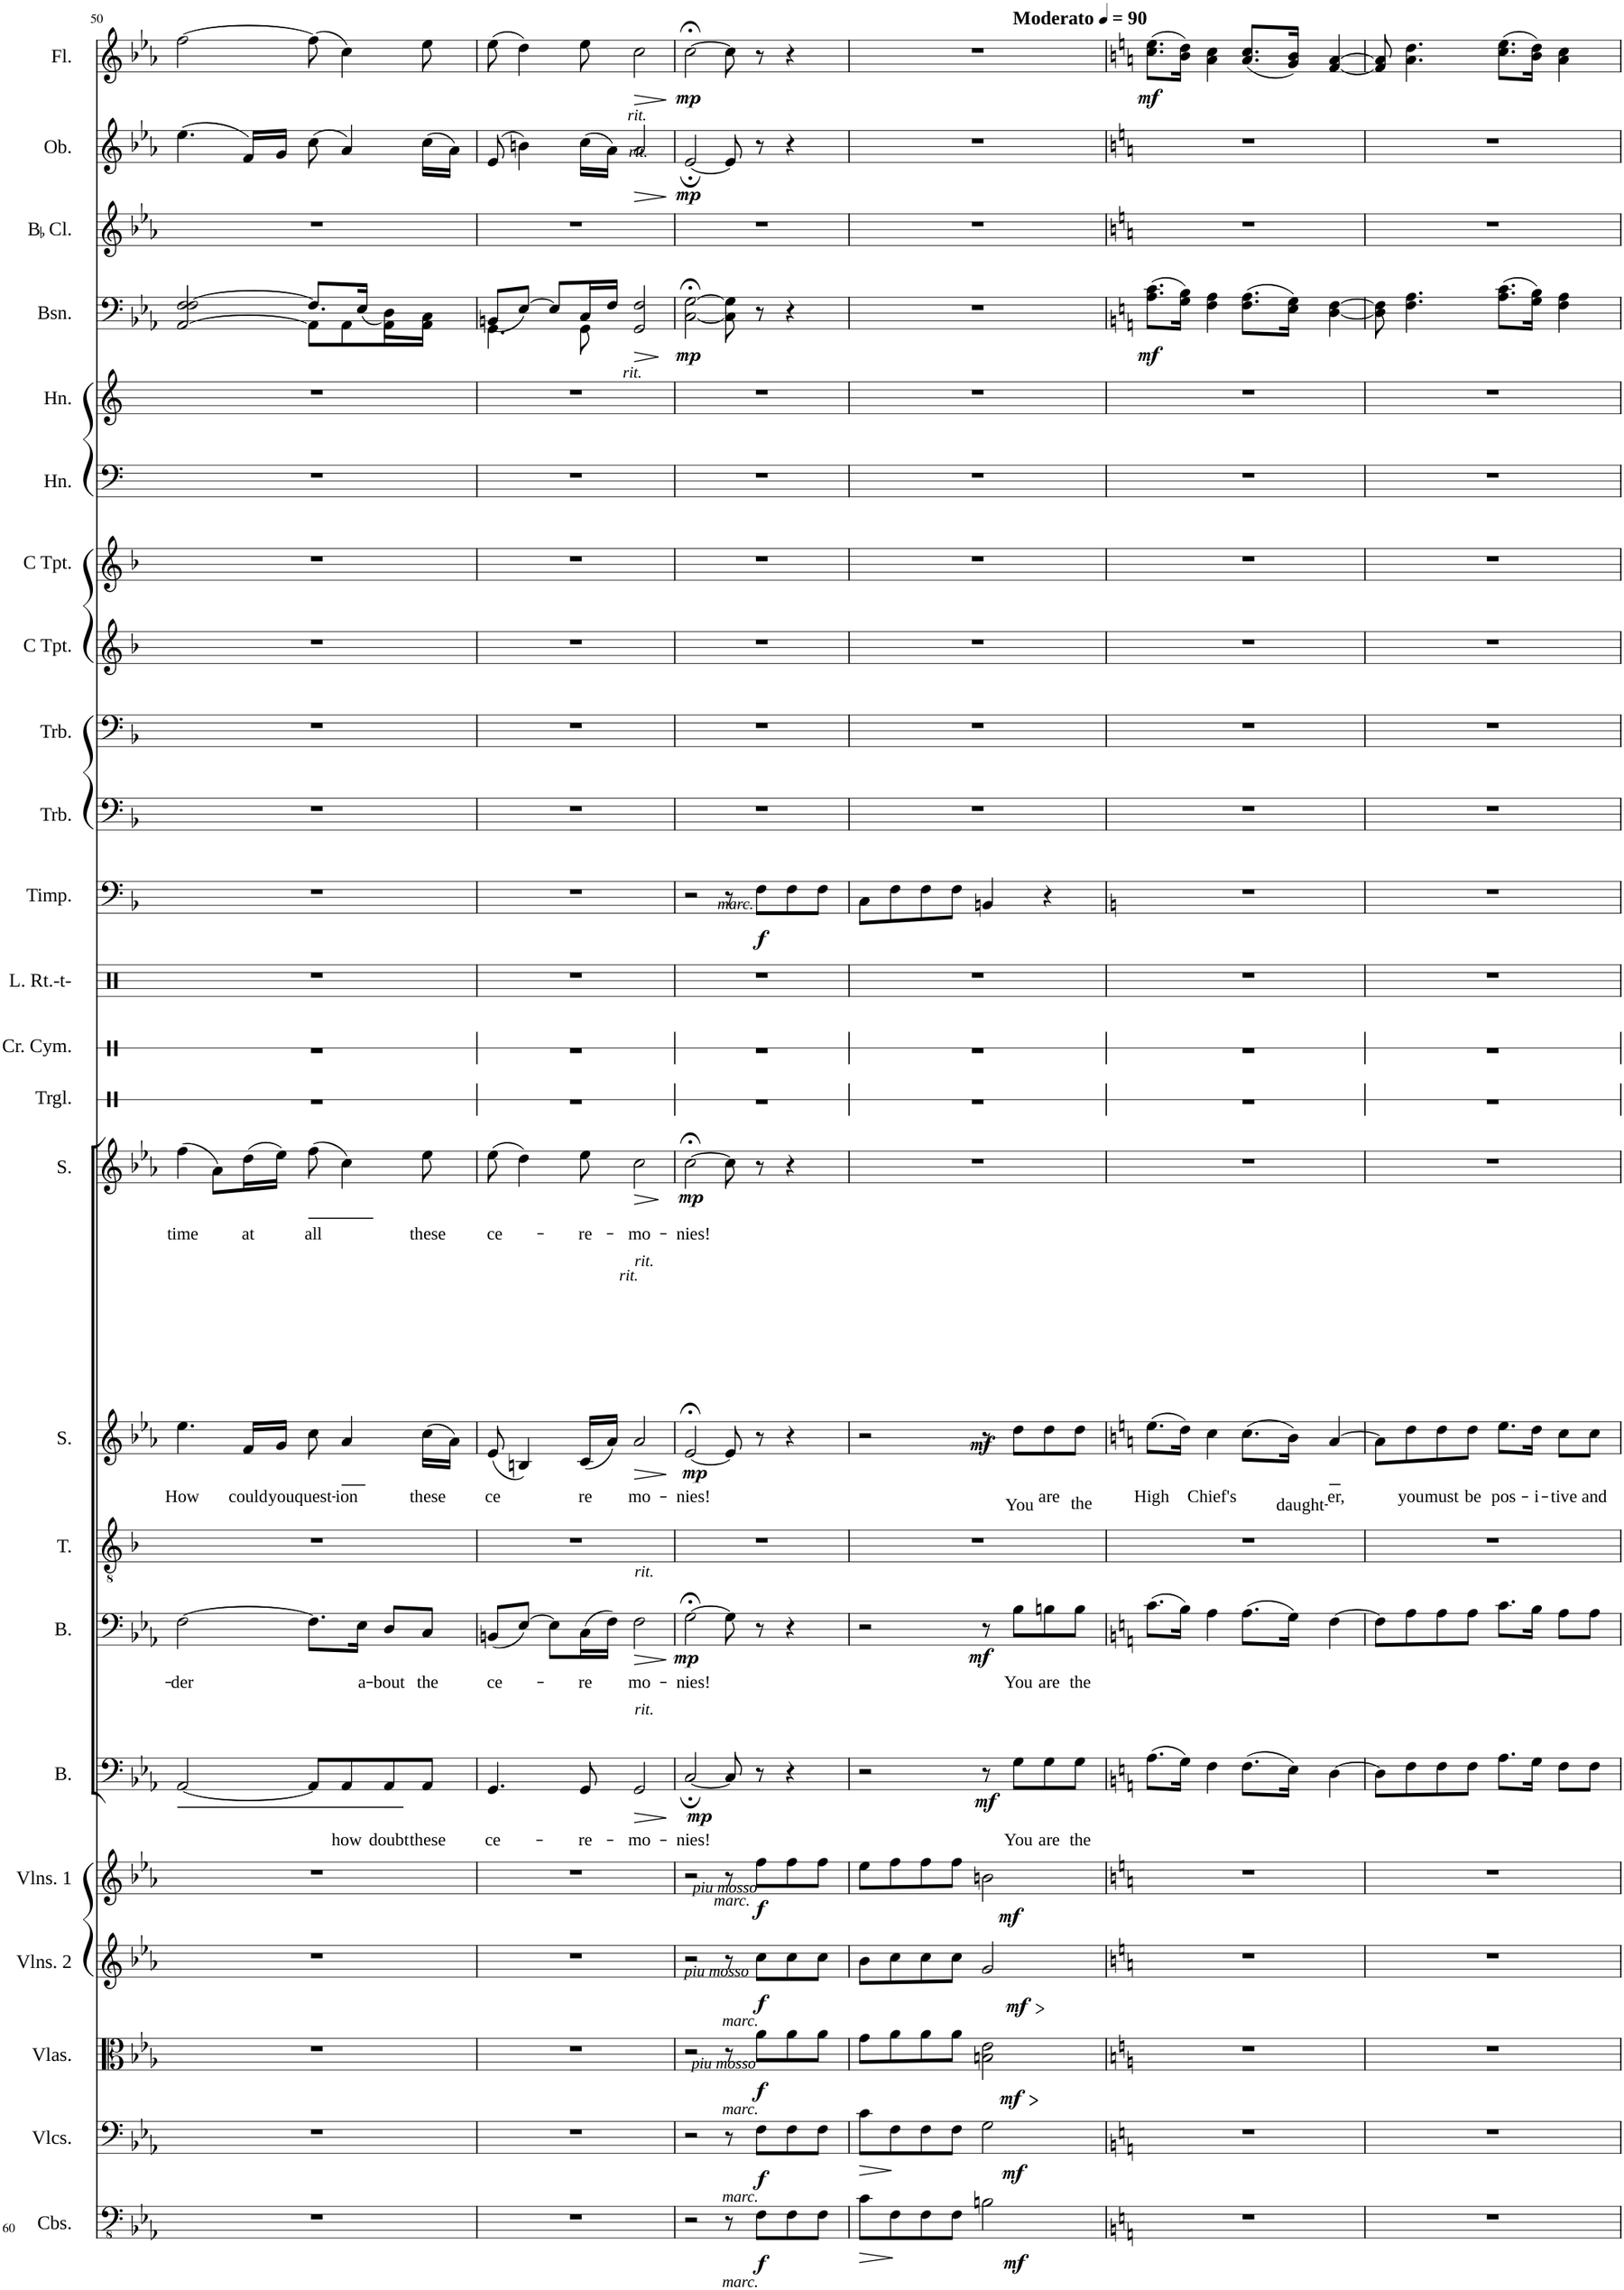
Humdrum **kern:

**kern	**dynam	**kern	**dynam	**kern	**dynam	**kern	**dynam	**kern	**dynam	**kern	**text	**dynam	**kern	**text	**dynam	**kern	**kern	**text	**dynam	**kern	**text	**dynam	**kern	**kern	**kern	**kern	**dynam	**kern	**kern	**kern	**kern	**kern	**kern	**kern	**dynam	**kern	**kern	**dynam	**kern	**dynam
*part24	*part24	*part23	*part23	*part22	*part22	*part21	*part21	*part20	*part20	*part19	*part19	*part19	*part18	*part18	*part18	*part17	*part16	*part16	*part16	*part15	*part15	*part15	*part14	*part13	*part12	*part11	*part11	*part10	*part9	*part8	*part7	*part6	*part5	*part4	*part4	*part3	*part2	*part2	*part1	*part1
*staff24	*staff24	*staff23	*staff23	*staff22	*staff22	*staff21	*staff21	*staff20	*staff20	*staff19	*staff19	*staff19	*staff18	*staff18	*staff18	*staff17	*staff16	*staff16	*staff16	*staff15	*staff15	*staff15	*staff14	*staff13	*staff12	*staff11	*staff11	*staff10	*staff9	*staff8	*staff7	*staff6	*staff5	*staff4	*staff4	*staff3	*staff2	*staff2	*staff1	*staff1
*I"Contrabasses	*	*I"Violoncellos	*	*I"Violas	*	*I"Violins 2	*	*I"Violins 1	*	*I"Bass	*	*	*I"Bass	*	*	*I"Tenor	*I"Soprano	*	*	*I"Soprano	*	*	*I"Triangle	*I"Crash Cymbal	*I"Low Roto-toms	*I"Timpani	*	*I"Trombone	*I"Trombone	*I"C Trumpet	*I"C Trumpet	*I"Horn	*I"Horn	*I"Bassoon	*	*I"BaccidentalFlat Clarinet	*I"Oboe	*	*I"Flute	*
*I'Cbs.	*	*I'Vlcs.	*	*I'Vlas.	*	*I'Vlns. 2	*	*I'Vlns. 1	*	*I'B.	*	*	*I'B.	*	*	*I'T.	*I'S.	*	*	*I'S.	*	*	*I'Trgl.	*I'Cr. Cym.	*I'L. Rt.-t-	*I'Timp.	*	*I'Trb.	*I'Trb.	*I'C Tpt.	*I'C Tpt.	*I'Hn.	*I'Hn.	*I'Bsn.	*	*I'BaccidentalFlat Cl.	*I'Ob.	*	*I'Fl.	*
!!LO:PB:g=z
*clefFv4	*	*clefF4	*	*clefC3	*	*clefG2	*	*clefG2	*	*clefF4	*	*	*clefF4	*	*	*clefGv2	*clefG2	*	*	*clefG2	*	*	*clefX	*clefX	*clefX	*clefF4	*	*clefF4	*clefF4	*clefG2	*clefG2	*clefF4	*clefG2	*clefF4	*	*clefG2	*clefG2	*	*clefG2	*
*	*	*	*	*	*	*	*	*	*	*	*	*	*	*	*	*	*	*	*	*	*	*	*	*	*	*	*	*	*	*	*	*ITrd4c7	*ITrd4c7	*	*	*ITrd1c2	*	*	*	*
*k[b-e-a-]	*	*k[b-e-a-]	*	*k[b-e-a-]	*	*k[b-e-a-]	*	*k[b-e-a-]	*	*k[b-e-a-]	*	*	*k[b-e-a-]	*	*	*k[b-]	*k[b-e-a-]	*	*	*k[b-e-a-]	*	*	*k[]	*k[]	*k[b-]	*k[b-]	*	*k[b-]	*k[b-]	*k[b-]	*k[b-]	*k[]	*k[]	*k[b-e-a-]	*	*k[b-e-a-]	*k[b-e-a-]	*	*k[b-e-a-]	*
*M4/4	*	*M4/4	*	*M4/4	*	*M4/4	*	*M4/4	*	*M4/4	*	*	*M4/4	*	*	*M4/4	*M4/4	*	*	*M4/4	*	*	*M4/4	*M4/4	*M4/4	*M4/4	*	*M4/4	*M4/4	*M4/4	*M4/4	*M4/4	*M4/4	*M4/4	*	*M4/4	*M4/4	*	*M4/4	*
=50	=50	=50	=50	=50	=50	=50	=50	=50	=50	=50	=50	=50	=50	=50	=50	=50	=50	=50	=50	=50	=50	=50	=50	=50	=50	=50	=50	=50	=50	=50	=50	=50	=50	=50	=50	=50	=50	=50	=50	=50
!	!	!	!	!	!	!	!	!	!	!	!	!	!	!LO:LY:b	!	!	!	!LO:LY:b	!	!	!LO:LY:b	!	!	!	!	!	!	!	!	!	!	!	!	!	!	!	!	!	!	!
*	*	*	*	*	*	*	*	*	*	*	*	*	*	*	*	*	*	*	*	*	*	*	*	*	*	*	*	*	*	*	*	*	*	*^	*	*	*	*	*	*
1r	.	1r	.	1r	.	1r	.	1r	.	[2AA-/	.	.	[2F\	-der	.	1r	4.ee-\	How	.	(4ff\	time	.	1r	1r	1r	1r	.	1r	1r	1r	1r	1r	1r	[2AA-/ 2F/	[2F/	.	1r	(4.ee-\	.	[2ff\	.
.	.	.	.	.	.	.	.	.	.	.	.	.	.	.	.	.	.	.	.	8a-\L)	.	.	.	.	.	.	.	.	.	.	.	.	.	.	.	.	.	.	.	.	.
!	!	!	!	!	!	!	!	!	!	!	!	!	!	!	!	!	!	!LO:LY:b	!	!	!LO:LY:b	!	!	!	!	!	!	!	!	!	!	!	!	!	!	!	!	!	!	!	!
.	.	.	.	.	.	.	.	.	.	.	.	.	.	.	.	.	16f/LL	could	.	(16dd\L	at	.	.	.	.	.	.	.	.	.	.	.	.	.	.	.	.	16f/LL)	.	.	.
!	!	!	!	!	!	!	!	!	!	!	!	!	!	!	!	!	!	!LO:LY:b	!	!	!	!	!	!	!	!	!	!	!	!	!	!	!	!	!	!	!	!	!	!	!
.	.	.	.	.	.	.	.	.	.	.	.	.	.	.	.	.	16g/JJ	you	.	16ee-\JJ)	.	.	.	.	.	.	.	.	.	.	.	.	.	.	.	.	.	16g/JJ	.	.	.
!	!	!	!	!	!	!	!	!	!	!	!	!	!	!	!	!	!	!LO:LY:b	!	!	!LO:LY:b	!	!	!	!	!	!	!	!	!	!	!	!	!	!	!	!	!	!	!	!
.	.	.	.	.	.	.	.	.	.	8AA-/L]	.	.	8.F\L]	.	.	.	8cc\	quest-	.	(8ff\	all	.	.	.	.	.	.	.	.	.	.	.	.	8AA-\L]	8.F/L]	.	.	(8cc\	.	(8ff\]	.
!	!	!	!	!	!	!	!	!	!	!	!LO:LY:b	!	!	!	!	!	!	!LO:LY:b	!	!	!	!	!	!	!	!	!	!	!	!	!	!	!	!	!	!	!	!	!	!	!
.	.	.	.	.	.	.	.	.	.	8AA-/	how	.	.	.	.	.	4a-/	-ion	.	4cc\)	.	.	.	.	.	.	.	.	.	.	.	.	.	8AA-\	.	.	.	4a-/)	.	4cc\)	.
!	!	!	!	!	!	!	!	!	!	!	!	!	!	!LO:LY:b	!	!	!	!	!	!	!	!	!	!	!	!	!	!	!	!	!	!	!	!	!	!	!	!	!	!	!
.	.	.	.	.	.	.	.	.	.	.	.	.	16E-\Jk	a-	.	.	.	.	.	.	.	.	.	.	.	.	.	.	.	.	.	.	.	.	(16E-/Jk	.	.	.	.	.	.
!	!	!	!	!	!	!	!	!	!	!	!LO:LY:b	!	!	!LO:LY:b	!	!	!	!	!	!	!	!	!	!	!	!	!	!	!	!	!	!	!	!	!	!	!	!	!	!	!
.	.	.	.	.	.	.	.	.	.	8AA-/	doubt	.	8D/L	-bout	.	.	.	.	.	.	.	.	.	.	.	.	.	.	.	.	.	.	.	8AA-\	8D\L)	.	.	.	.	.	.
!	!	!	!	!	!	!	!	!	!	!	!LO:LY:b	!	!	!LO:LY:b	!	!	!	!LO:LY:b	!	!	!LO:LY:b	!	!	!	!	!	!	!	!	!	!	!	!	!	!	!	!	!	!	!	!
.	.	.	.	.	.	.	.	.	.	8AA-/J	these	.	8C/J	the	.	.	(16cc\LL	these	.	8ee-\	these	.	.	.	.	.	.	.	.	.	.	.	.	8AA-\J	8C\J	.	.	(16cc\LL	.	8ee-\	.
.	.	.	.	.	.	.	.	.	.	.	.	.	.	.	.	.	16a-\JJ)	.	.	.	.	.	.	.	.	.	.	.	.	.	.	.	.	.	.	.	.	16a-\JJ)	.	.	.
=51	=51	=51	=51	=51	=51	=51	=51	=51	=51	=51	=51	=51	=51	=51	=51	=51	=51	=51	=51	=51	=51	=51	=51	=51	=51	=51	=51	=51	=51	=51	=51	=51	=51	=51	=51	=51	=51	=51	=51	=51	=51
!	!	!	!	!	!	!	!	!	!	!	!LO:LY:b	!	!	!LO:LY:b	!	!	!	!LO:LY:b	!	!	!LO:LY:b	!	!	!	!	!	!	!	!	!	!	!	!	!	!	!	!	!	!	!	!
1r	.	1r	.	1r	.	1r	.	1r	.	4.GG/	ce-	.	(8BBn/L	ce-	.	1r	(8e-/	ce	.	(8ee-\	ce-	.	1r	1r	1r	1r	.	1r	1r	1r	1r	1r	1r	4.GG\	(8BBn/L	.	1r	(8e-/	.	(8ee-\	.
.	.	.	.	.	.	.	.	.	.	.	.	.	[8E-/J)	.	.	.	4Bn/)	.	.	4dd\)	.	.	.	.	.	.	.	.	.	.	.	.	.	.	[8E-/J)	.	.	4bn\)	.	4dd\)	.
.	.	.	.	.	.	.	.	.	.	.	.	.	8E-\L]	.	.	.	.	.	.	.	.	.	.	.	.	.	.	.	.	.	.	.	.	.	8E-/L]	.	.	.	.	.	.
!	!	!	!	!	!	!	!	!	!	!	!LO:LY:b	!	!	!LO:LY:b	!	!	!	!LO:LY:b	!	!	!LO:LY:b	!	!	!	!	!	!	!	!	!	!	!	!	!	!	!	!	!	!	!	!
.	.	.	.	.	.	.	.	.	.	8GG/	-re-	.	(16C\L	re	.	.	(16c/LL	re	.	8ee-\	re-	.	.	.	.	.	.	.	.	.	.	.	.	8GG\	16C/L	.	.	(16cc\LL	.	8ee-\	.
.	.	.	.	.	.	.	.	.	.	.	.	.	16F\JJ)	.	.	.	16a-/JJ)	.	.	.	.	.	.	.	.	.	.	.	.	.	.	.	.	.	16F/JJ	.	.	16a-\JJ)	.	.	.
!	!	!	!	!	!	!	!	!	!	!	!	!	!	!	!	!	!	!	!	!	!	!	!	!	!	!	!	!	!	!	!	!	!	!	!	!	!	!	!	!LO:TX:b:i:t=rit.	!
!	!	!	!	!	!	!	!	!	!	!	!	!	!	!	!	!	!	!	!	!	!	!	!	!	!	!	!	!	!	!	!	!	!	!	!	!	!	!LO:TX:a:i:t=rit.	!	!	!
!	!	!	!	!	!	!	!	!	!	!	!	!	!	!	!	!	!	!	!	!	!	!	!	!	!	!	!	!	!	!	!	!	!	!LO:TX:b:i:t=rit.	!	!	!	!	!	!	!
!	!	!	!	!	!	!	!	!	!	!	!	!	!	!	!	!	!LO:TX:a:i:t=rit.	!	!	!	!	!	!	!	!	!	!	!	!	!	!	!	!	!	!	!	!	!	!	!	!
!	!	!	!	!	!	!	!	!	!	!	!	!	!	!	!	!	!LO:TX:a:i:t=rit.	!	!	!	!	!	!	!	!	!	!	!	!	!	!	!	!	!	!	!	!	!	!	!	!
!	!	!	!	!	!	!	!	!	!	!	!	!	!LO:TX:a:i:t=rit.	!	!	!	!	!	!	!	!	!	!	!	!	!	!	!	!	!	!	!	!	!	!	!	!	!	!	!	!
!	!	!	!	!	!	!	!	!	!	!LO:TX:a:i:t=rit.	!	!	!	!	!	!	!	!	!	!	!	!	!	!	!	!	!	!	!	!	!	!	!	!	!	!	!	!	!	!	!
!	!	!	!	!	!	!	!	!	!	!	!LO:LY:b	!LO:HP:b	!	!LO:LY:b	!LO:HP:b	!	!	!LO:LY:b	!LO:HP:b	!	!LO:LY:b	!LO:HP:b	!	!	!	!	!	!	!	!	!	!	!	!	!	!LO:HP:b	!	!	!LO:HP:b	!	!LO:HP:b
.	.	.	.	.	.	.	.	.	.	2GG/	-mo-	>	2F\	mo-	>	.	2a-/	mo-	>	2cc\	-mo-	>	.	.	.	.	.	.	.	.	.	.	.	2GG/	2F/	>	.	2a-/	>	2cc\	>
*	*	*	*	*	*	*	*	*	*	*	*	*	*	*	*	*	*	*	*	*	*	*	*	*	*	*	*	*	*	*	*	*	*	*v	*v	*	*	*	*	*	*
.	.	.	.	.	.	.	.	.	.	.	.	]	.	.	]	.	.	.	]	.	.	]	.	.	.	.	.	.	.	.	.	.	.	.	]	.	.	]	.	]
=52	=52	=52	=52	=52	=52	=52	=52	=52	=52	=52	=52	=52	=52	=52	=52	=52	=52	=52	=52	=52	=52	=52	=52	=52	=52	=52	=52	=52	=52	=52	=52	=52	=52	=52	=52	=52	=52	=52	=52	=52
!	!	!	!	!	!	!	!	!	!	!	!LO:LY:b	!LO:DY:b	!	!LO:LY:b	!LO:DY:b	!	!	!LO:LY:b	!LO:DY:b	!	!LO:LY:b	!LO:DY:b	!	!	!	!	!	!	!	!	!	!	!	!	!LO:DY:b	!	!	!LO:DY:b	!	!LO:DY:b
2r	.	2r	.	2r	.	2r	.	2r	.	[2C;/	-nies!	mp	[2G;<\	-nies!	mp	1r	[2e-;</	-nies!	mp	[2cc;<\	-nies!	mp	1r	1r	1r	2r	.	1r	1r	1r	1r	1r	1r	[2C\;< [2G\;<	mp	1r	[2e-;/	mp	[2cc;<\	mp
8r	.	8r	.	8r	.	8r	.	8r	.	8C/]	.	.	8G\]	.	.	.	8e-/]	.	.	8cc\]	.	.	.	.	.	8r	.	.	.	.	.	.	.	8C\] 8G\]	.	.	8e-/]	.	8cc\]	.
!	!	!	!	!	!	!	!	!	!	!	!	!	!	!	!	!	!	!	!	!	!	!	!	!	!	!LO:TX:a:i:t=marc.	!	!	!	!	!	!	!	!	!	!	!	!	!	!
!	!	!	!	!	!	!	!	!LO:TX:b:i:t=marc.	!	!	!	!	!	!	!	!	!	!	!	!	!	!	!	!	!	!	!	!	!	!	!	!	!	!	!	!	!	!	!	!
!	!	!	!	!	!	!	!	!LO:TX:a:i:t=piu mosso	!	!	!	!	!	!	!	!	!	!	!	!	!	!	!	!	!	!	!	!	!	!	!	!	!	!	!	!	!	!	!	!
!	!	!	!	!	!	!LO:TX:b:i:t=marc.	!	!	!	!	!	!	!	!	!	!	!	!	!	!	!	!	!	!	!	!	!	!	!	!	!	!	!	!	!	!	!	!	!	!
!	!	!	!	!	!	!LO:TX:a:i:t=piu mosso	!	!	!	!	!	!	!	!	!	!	!	!	!	!	!	!	!	!	!	!	!	!	!	!	!	!	!	!	!	!	!	!	!	!
!	!	!	!	!LO:TX:b:i:t=marc.	!	!	!	!	!	!	!	!	!	!	!	!	!	!	!	!	!	!	!	!	!	!	!	!	!	!	!	!	!	!	!	!	!	!	!	!
!	!	!	!	!LO:TX:a:i:t=piu mosso	!	!	!	!	!	!	!	!	!	!	!	!	!	!	!	!	!	!	!	!	!	!	!	!	!	!	!	!	!	!	!	!	!	!	!	!
!	!	!LO:TX:b:i:t=marc.	!	!	!	!	!	!	!	!	!	!	!	!	!	!	!	!	!	!	!	!	!	!	!	!	!	!	!	!	!	!	!	!	!	!	!	!	!	!
!LO:TX:b:i:t=marc.	!	!	!	!	!	!	!	!	!	!	!	!	!	!	!	!	!	!	!	!	!	!	!	!	!	!	!	!	!	!	!	!	!	!	!	!	!	!	!	!
!	!LO:DY:b	!	!LO:DY:b	!	!LO:DY:b	!	!LO:DY:b	!	!LO:DY:b	!	!	!	!	!	!	!	!	!	!	!	!	!	!	!	!	!	!LO:DY:b	!	!	!	!	!	!	!	!	!	!	!	!	!
8FF\L	f	8F\L	f	8a-\L	f	8cc\L	f	8ff\L	f	8r	.	.	8r	.	.	.	8r	.	.	8r	.	.	.	.	.	8F\L	f	.	.	.	.	.	.	8r	.	.	8r	.	8r	.
8FF\	.	8F\	.	8a-\	.	8cc\	.	8ff\	.	4r	.	.	4r	.	.	.	4r	.	.	4r	.	.	.	.	.	8F\	.	.	.	.	.	.	.	4r	.	.	4r	.	4r	.
8FF\J	.	8F\J	.	8a-\J	.	8cc\J	.	8ff\J	.	.	.	.	.	.	.	.	.	.	.	.	.	.	.	.	.	8F\J	.	.	.	.	.	.	.	.	.	.	.	.	.	.
=53	=53	=53	=53	=53	=53	=53	=53	=53	=53	=53	=53	=53	=53	=53	=53	=53	=53	=53	=53	=53	=53	=53	=53	=53	=53	=53	=53	=53	=53	=53	=53	=53	=53	=53	=53	=53	=53	=53	=53	=53
!	!LO:HP:b	!	!LO:HP:b	!	!	!	!	!	!	!	!	!	!	!	!	!	!	!	!	!	!	!	!	!	!	!	!	!	!	!	!	!	!	!	!	!	!	!	!	!
*	*	*	*	*	*	*	*	*	*	*	*	*	*	*	*	*	*	*	*	*	*	*	*	*	*	*	*	*	*	*	*	*	*	*	*	*	*	*	*^	*
8C\L	>	8c\L	>	8g\L	.	8b-\L	.	8ee-\L	.	2r	.	.	2r	.	.	1r	2r	.	.	1r	.	.	1r	1r	1r	8C\L	.	1r	1r	1r	1r	1r	1r	1r	.	1r	1r	.	1r	2ryy	.
8FF\	.	8F\	.	8a-\	.	8cc\	.	8ff\	.	.	.	.	.	.	.	.	.	.	.	.	.	.	.	.	.	8F\	.	.	.	.	.	.	.	.	.	.	.	.	.	.	.
8FF\	.	8F\	.	8a-\	.	8cc\	.	8ff\	.	.	.	.	.	.	.	.	.	.	.	.	.	.	.	.	.	8F\	.	.	.	.	.	.	.	.	.	.	.	.	.	.	.
8FF\J	.	8F\J	.	8a-\J	.	8cc\J	.	8ff\J	.	.	.	.	.	.	.	.	.	.	.	.	.	.	.	.	.	8F\J	.	.	.	.	.	.	.	.	.	.	.	.	.	.	.
!	!	!	!	!	!LO:HP:b	!	!	!	!	!	!	!	!	!	!	!	!	!	!	!	!	!	!	!	!	!	!	!	!	!	!	!	!	!	!	!	!	!	!	!	!
!	!LO:DY:b	!	!LO:DY:b	!	!LO:HP:n=1:b	!	!LO:HP:b	!	!	!	!	!	!	!	!	!	!	!	!	!	!	!	!	!	!	!	!	!	!	!	!	!	!	!	!	!	!	!	!	!	!
!	!	!	!	!	!LO:DY:n=1:b	!	!LO:DY:n=1:b	!	!LO:DY:b	!	!	!	!	!	!	!	!	!	!	!	!	!	!	!	!	!	!	!	!	!	!	!	!	!	!	!	!	!	!	!	!
2BBn\	mf	2G\	mf	2Bn\ 2e-\	> > mf	2g/	> mf	2bn\	mf	8r	.	.	8r	.	.	.	8r	.	.	.	.	.	.	.	.	4BBn/	.	.	.	.	.	.	.	.	.	.	.	.	.	8ryy	.
*	*	*	*	*	*	*	*	*	*	*	*	*	*	*	*	*	*	*	*	*	*	*	*	*	*	*	*	*	*	*	*	*	*	*	*	*	*	*	*MM90	*	*
!	!	!	!	!	!	!	!	!	!	!	!	!	!	!	!	!	!	!	!	!	!	!	!	!	!	!	!	!	!	!	!	!	!	!	!	!	!	!	!	!LO:TX:a:B:t=Moderato	!
!	!	!	!	!	!	!	!	!	!	!	!LO:LY:b	!LO:DY:b	!	!LO:LY:b	!LO:DY:b	!	!	!LO:LY:b	!LO:DY:b	!	!	!	!	!	!	!	!	!	!	!	!	!	!	!	!	!	!	!	!	!	!
.	.	.	.	.	.	.	.	.	.	8G\L	You	mf	8B-\L	You	mf	.	8dd\L	You	mf	.	.	.	.	.	.	.	.	.	.	.	.	.	.	.	.	.	.	.	.	4.ryy	.
!	!	!	!	!	!	!	!	!	!	!	!LO:LY:b	!	!	!LO:LY:b	!	!	!	!LO:LY:b	!	!	!	!	!	!	!	!	!	!	!	!	!	!	!	!	!	!	!	!	!	!	!
.	.	.	.	.	.	.	.	.	.	8G\	are	.	8Bn\	are	.	.	8dd\	are	.	.	.	.	.	.	.	4r	.	.	.	.	.	.	.	.	.	.	.	.	.	.	.
!	!	!	!	!	!	!	!	!	!	!	!LO:LY:b	!	!	!LO:LY:b	!	!	!	!LO:LY:b	!	!	!	!	!	!	!	!	!	!	!	!	!	!	!	!	!	!	!	!	!	!	!
.	.	.	.	.	.	.	.	.	.	8G\J	the	.	8B\J	the	.	.	8dd\J	the	.	.	.	.	.	.	.	.	.	.	.	.	.	.	.	.	.	.	.	.	.	.	.
.	]	.	]	.	]	.	]	.	.	.	.	.	.	.	.	.	.	.	.	.	.	.	.	.	.	.	.	.	.	.	.	.	.	.	.	.	.	.	.	.	.
*	*	*	*	*	*	*	*	*	*	*	*	*	*	*	*	*	*	*	*	*	*	*	*	*	*	*	*	*	*	*	*	*	*	*	*	*	*	*	*v	*v	*
=54	=54	=54	=54	=54	=54	=54	=54	=54	=54	=54	=54	=54	=54	=54	=54	=54	=54	=54	=54	=54	=54	=54	=54	=54	=54	=54	=54	=54	=54	=54	=54	=54	=54	=54	=54	=54	=54	=54	=54	=54
*k[]	*	*k[]	*	*k[]	*	*k[]	*	*k[]	*	*k[]	*	*	*k[]	*	*	*	*k[]	*	*	*	*	*	*	*	*	*k[]	*	*	*	*	*	*	*	*k[]	*	*k[]	*k[]	*	*k[]	*
*	*	*	*	*	*	*	*	*	*	*	*	*	*	*	*	*	*	*	*	*	*	*	*	*	*	*	*	*	*	*	*	*	*	*	*	*	*	*	*^	*
!	!	!	!	!	!	!	!	!	!	!	!	!	!	!	!	!	!	!LO:LY:b	!	!	!	!	!	!	!	!	!	!	!	!	!	!	!	!	!LO:DY:b	!	!	!	!	!	!LO:DY:b
*	*	*	*	*	*	*	*	*	*	*	*	*	*	*	*	*	*	*	*	*	*	*	*	*	*	*	*	*	*	*	*	*	*	*	*	*	*	*	*v	*v	*
1r	.	1r	.	1r	.	1r	.	1r	.	(8.A\L	.	.	(8.c\L	.	.	1r	(8.ee\L	High	.	1r	.	.	1r	1r	1r	1r	.	1r	1r	1r	1r	1r	1r	(8.A\ 8.c\L	mf	1r	1r	.	(8.cc\ 8.ee\L	mf
.	.	.	.	.	.	.	.	.	.	16G\Jk)	.	.	16B\Jk)	.	.	.	16dd\Jk)	.	.	.	.	.	.	.	.	.	.	.	.	.	.	.	.	16G\ 16B\Jk)	.	.	.	.	16b\ 16dd\Jk)	.
!	!	!	!	!	!	!	!	!	!	!	!	!	!	!	!	!	!	!LO:LY:b	!	!	!	!	!	!	!	!	!	!	!	!	!	!	!	!	!	!	!	!	!	!
.	.	.	.	.	.	.	.	.	.	4F\	.	.	4A\	.	.	.	4cc\	Chief's	.	.	.	.	.	.	.	.	.	.	.	.	.	.	.	4F\ 4A\	.	.	.	.	4a\ 4cc\	.
!	!	!	!	!	!	!	!	!	!	!	!	!	!	!	!	!	!	!LO:LY:b	!	!	!	!	!	!	!	!	!	!	!	!	!	!	!	!	!	!	!	!	!	!
.	.	.	.	.	.	.	.	.	.	(8.F\L	.	.	(8.A\L	.	.	.	(8.cc\L	daught-	.	.	.	.	.	.	.	.	.	.	.	.	.	.	.	(8.F\ 8.A\L	.	.	.	.	(8.a/ 8.cc/L	.
.	.	.	.	.	.	.	.	.	.	16E\Jk)	.	.	16G\Jk)	.	.	.	16b\Jk)	.	.	.	.	.	.	.	.	.	.	.	.	.	.	.	.	16E\ 16G\Jk)	.	.	.	.	16g/ 16b/Jk)	.
!	!	!	!	!	!	!	!	!	!	!	!	!	!	!	!	!	!	!LO:LY:b	!	!	!	!	!	!	!	!	!	!	!	!	!	!	!	!	!	!	!	!	!	!
.	.	.	.	.	.	.	.	.	.	[4D\	.	.	[4F\	.	.	.	[4a/	er,	.	.	.	.	.	.	.	.	.	.	.	.	.	.	.	[4D\ [4F\	.	.	.	.	[4f/ [4a/	.
.	.	.	.	.	]	.	.	.	.	.	.	.	.	.	.	.	.	.	.	.	.	.	.	.	.	.	.	.	.	.	.	.	.	.	.	.	.	.	.	.
=55	=55	=55	=55	=55	=55	=55	=55	=55	=55	=55	=55	=55	=55	=55	=55	=55	=55	=55	=55	=55	=55	=55	=55	=55	=55	=55	=55	=55	=55	=55	=55	=55	=55	=55	=55	=55	=55	=55	=55	=55
1r	.	1r	.	1r	.	1r	.	1r	.	8D\L]	.	.	8F\L]	.	.	1r	8a\L]	.	.	1r	.	.	1r	1r	1r	1r	.	1r	1r	1r	1r	1r	1r	8D\] 8F\]	.	1r	1r	.	8f/] 8a/]	.
!	!	!	!	!	!	!	!	!	!	!	!	!	!	!	!	!	!	!LO:LY:b	!	!	!	!	!	!	!	!	!	!	!	!	!	!	!	!	!	!	!	!	!	!
.	.	.	.	.	.	.	.	.	.	8F\	.	.	8A\	.	.	.	8dd\	you	.	.	.	.	.	.	.	.	.	.	.	.	.	.	.	4.F\ 4.A\	.	.	.	.	4.a\ 4.dd\	.
!	!	!	!	!	!	!	!	!	!	!	!	!	!	!	!	!	!	!LO:LY:b	!	!	!	!	!	!	!	!	!	!	!	!	!	!	!	!	!	!	!	!	!	!
.	.	.	.	.	.	.	.	.	.	8F\	.	.	8A\	.	.	.	8dd\	must	.	.	.	.	.	.	.	.	.	.	.	.	.	.	.	.	.	.	.	.	.	.
!	!	!	!	!	!	!	!	!	!	!	!	!	!	!	!	!	!	!LO:LY:b	!	!	!	!	!	!	!	!	!	!	!	!	!	!	!	!	!	!	!	!	!	!
.	.	.	.	.	.	.	.	.	.	8F\J	.	.	8A\J	.	.	.	8dd\J	be	.	.	.	.	.	.	.	.	.	.	.	.	.	.	.	.	.	.	.	.	.	.
!	!	!	!	!	!	!	!	!	!	!	!	!	!	!	!	!	!	!LO:LY:b	!	!	!	!	!	!	!	!	!	!	!	!	!	!	!	!	!	!	!	!	!	!
.	.	.	.	.	.	.	.	.	.	8.A\L	.	.	8.c\L	.	.	.	8.ee\L	pos-	.	.	.	.	.	.	.	.	.	.	.	.	.	.	.	(8.A\ 8.c\L	.	.	.	.	(8.cc\ 8.ee\L	.
!	!	!	!	!	!	!	!	!	!	!	!	!	!	!	!	!	!	!LO:LY:b	!	!	!	!	!	!	!	!	!	!	!	!	!	!	!	!	!	!	!	!	!	!
.	.	.	.	.	.	.	.	.	.	16G\Jk	.	.	16B\Jk	.	.	.	16dd\Jk	-i-	.	.	.	.	.	.	.	.	.	.	.	.	.	.	.	16G\ 16B\Jk)	.	.	.	.	16b\ 16dd\Jk)	.
!	!	!	!	!	!	!	!	!	!	!	!	!	!	!	!	!	!	!LO:LY:b	!	!	!	!	!	!	!	!	!	!	!	!	!	!	!	!	!	!	!	!	!	!
.	.	.	.	.	.	.	.	.	.	8F\L	.	.	8A\L	.	.	.	8cc\L	-tive	.	.	.	.	.	.	.	.	.	.	.	.	.	.	.	4F\ 4A\	.	.	.	.	4a\ 4cc\	.
!	!	!	!	!	!	!	!	!	!	!	!	!	!	!	!	!	!	!LO:LY:b	!	!	!	!	!	!	!	!	!	!	!	!	!	!	!	!	!	!	!	!	!	!
.	.	.	.	.	.	.	.	.	.	8F\J	.	.	8A\J	.	.	.	8cc\J	and	.	.	.	.	.	.	.	.	.	.	.	.	.	.	.	.	.	.	.	.	.	.
=	=	=	=	=	=	=	=	=	=	=	=	=	=	=	=	=	=	=	=	=	=	=	=	=	=	=	=	=	=	=	=	=	=	=	=	=	=	=	=	=
*-	*-	*-	*-	*-	*-	*-	*-	*-	*-	*-	*-	*-	*-	*-	*-	*-	*-	*-	*-	*-	*-	*-	*-	*-	*-	*-	*-	*-	*-	*-	*-	*-	*-	*-	*-	*-	*-	*-	*-	*-
